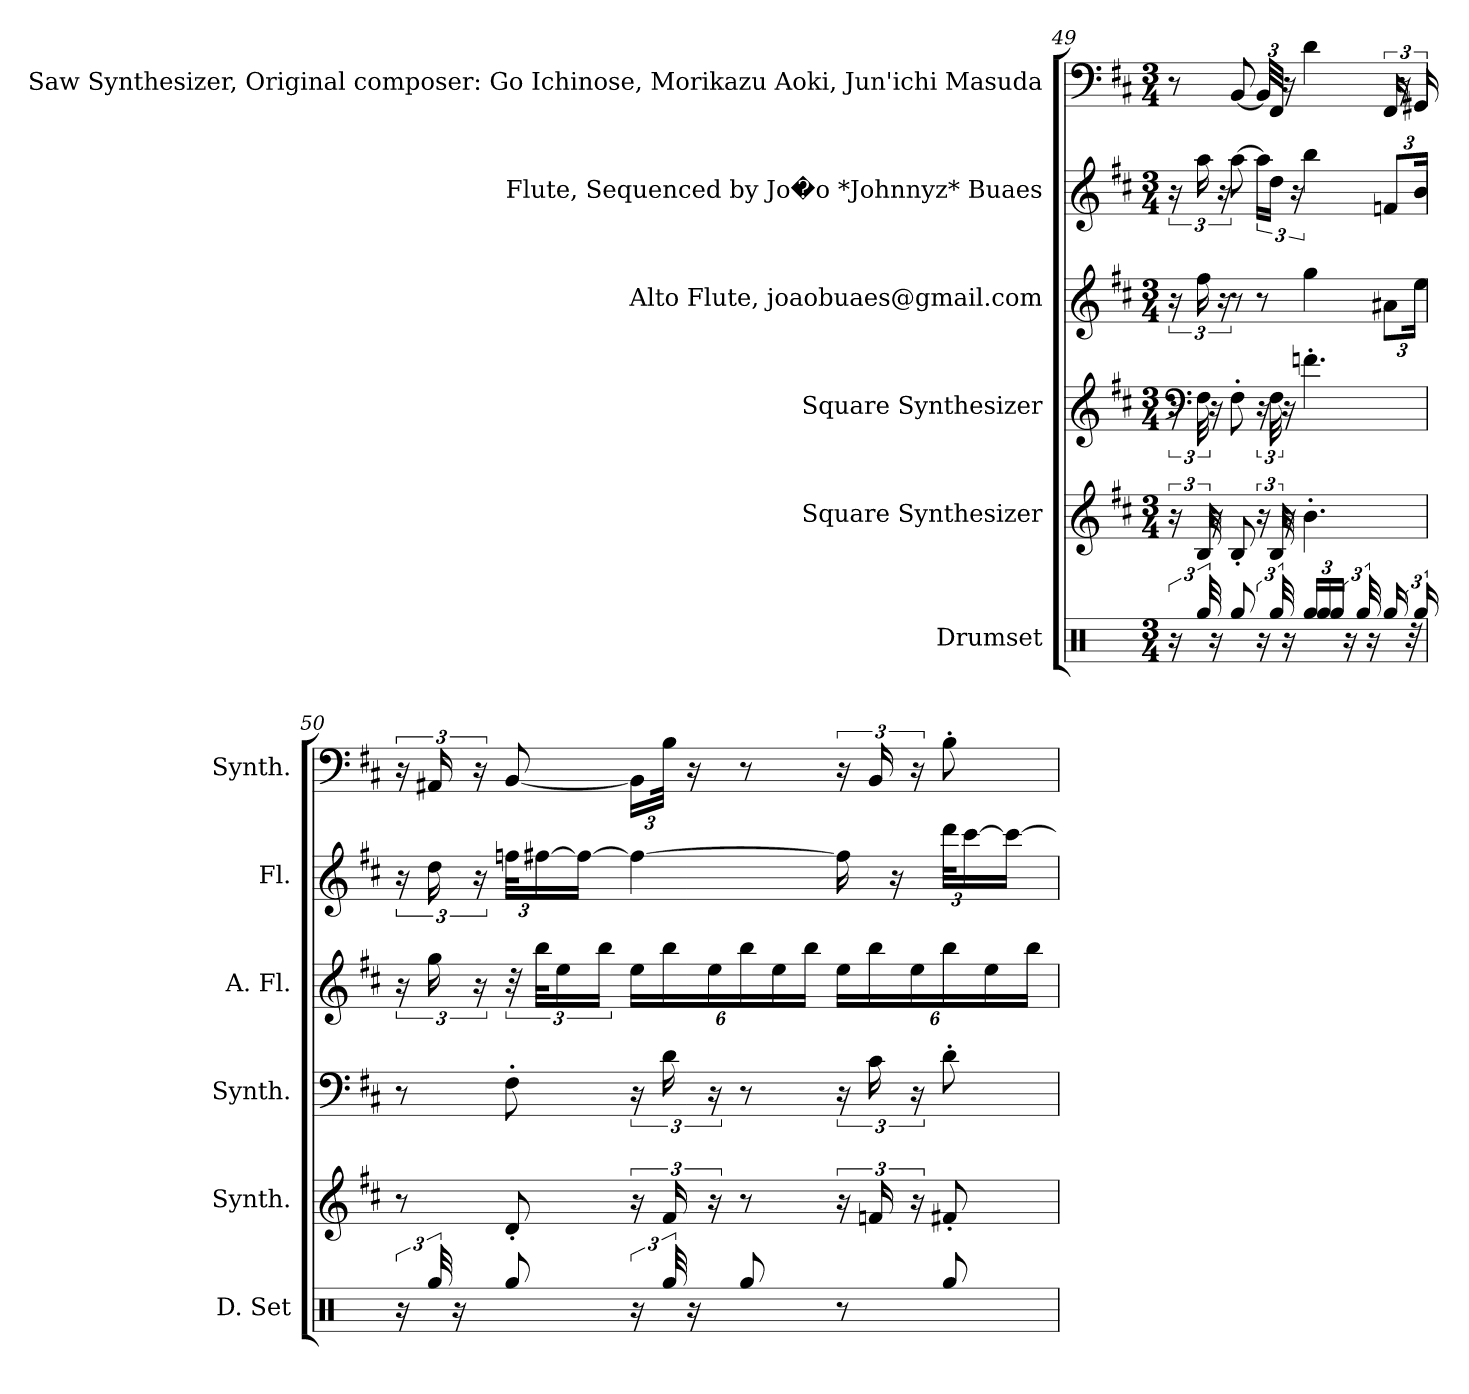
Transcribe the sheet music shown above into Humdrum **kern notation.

**kern	**kern	**kern	**kern	**kern	**kern
*part6	*part5	*part4	*part3	*part2	*part1
*staff6	*staff5	*staff4	*staff3	*staff2	*staff1
*I"Drumset	*I"Square Synthesizer	*I"Square Synthesizer	*I"Alto Flute, joaobuaes@gmail.com	*I"Flute, Sequenced by Jo�o *Johnnyz* Buaes	*I"Saw Synthesizer, Original composer: Go Ichinose, Morikazu Aoki, Jun'ichi Masuda
*I'D. Set	*I'Synth.	*I'Synth.	*I'A. Fl.	*I'Fl.	*I'Synth.
!!LO:LB:g=z
*clefX	*clefG2	*clefG2	*clefG2	*clefG2	*clefF4
*	*	*	*ITrd3c5	*	*
*k[]	*k[f#c#]	*k[f#c#]	*k[f#c#g#]	*k[f#c#]	*k[f#c#]
*M3/4	*M3/4	*M3/4	*M3/4	*M3/4	*M3/4
=49	=49	=49	=49	=49	=49
24r	24r	24r	24r	24r	8r
*	*	*clefF4	*	*	*
48Rgg/	48B/	48F#\	24cc#\	24aa\	.
16r	16r	16r	.	.	.
.	.	.	24r	24r	.
8Rgg/	8B'/	8F#'\	8r	[8aa\	[8BB/
*	*	*	*	*	*Xbrackettup
24r	24r	24r	8r	24aa\LL]	24BB/LL]
48Rgg/	48B/	48F#\	.	24dd\JJ	48FF#/JJk
16r	16r	16r	.	.	16r
.	.	.	.	24r	.
*Xbrackettup	*	*	*	*	*
24Rgg/LL	4.b'\	4.fn'\	4dd\	4bb\	4d\
24Rgg/	.	.	.	.	.
24Rgg/JJ	.	.	.	.	.
*brackettup	*	*	*	*	*
24r	.	.	.	.	.
48Rgg/	.	.	.	.	.
16r	.	.	.	.	.
*	*	*	*Xbrackettup	*Xbrackettup	*brackettup
16Rgg/	.	.	12e#X\L	12fn/L	24FF#/
.	.	.	.	.	24r
48r	.	.	.	.	.
24Rgg/	.	.	24b\Jk	24b/Jk	24GG#X/
!!LO:PB:g=z
=50	=50	=50	=50	=50	=50
*	*	*	*brackettup	*brackettup	*
24r	8r	8r	24r	24r	24r
48Rgg/	.	.	24dd\	24dd\	24AA#X/
16r	.	.	.	.	.
.	.	.	24r	24r	24r
*	*	*	*	*Xbrackettup	*
8Rgg/	8d'/	8F#'\	48r	48ffn\KLL	[8BB/
.	.	.	48ff#\KLL	[24ff#X\	.
.	.	.	24b\	.	.
.	.	.	.	16ff#\JJ_	.
.	.	.	24ff#\JJ	.	.
*	*	*	*Xbrackettup	*	*Xbrackettup
24r	24r	24r	24b\LL	4ff#\_	24BB\LL]
48Rgg/	24f#/	24d\	24ff#\	.	48B\JJk
16r	.	.	.	.	16r
.	24r	24r	24b\	.	.
8Rgg/	8r	8r	24ff#\	.	8r
.	.	.	24b\	.	.
.	.	.	24ff#\JJ	.	.
*	*	*	*	*	*brackettup
8r	24r	24r	24b\LL	16ff#\]	24r
.	24fn/	24c#\	24ff#\	.	24BB/
.	.	.	.	16r	.
.	24r	24r	24b\	.	24r
8Rgg/	8f#X'/	8d'\	24ff#\	48ddd\KLL	8B'\
.	.	.	.	[24ccc#\	.
.	.	.	24b\	.	.
.	.	.	.	16ccc#\JJ_	.
.	.	.	24ff#\JJ	.	.
=	=	=	=	=	=
*-	*-	*-	*-	*-	*-
